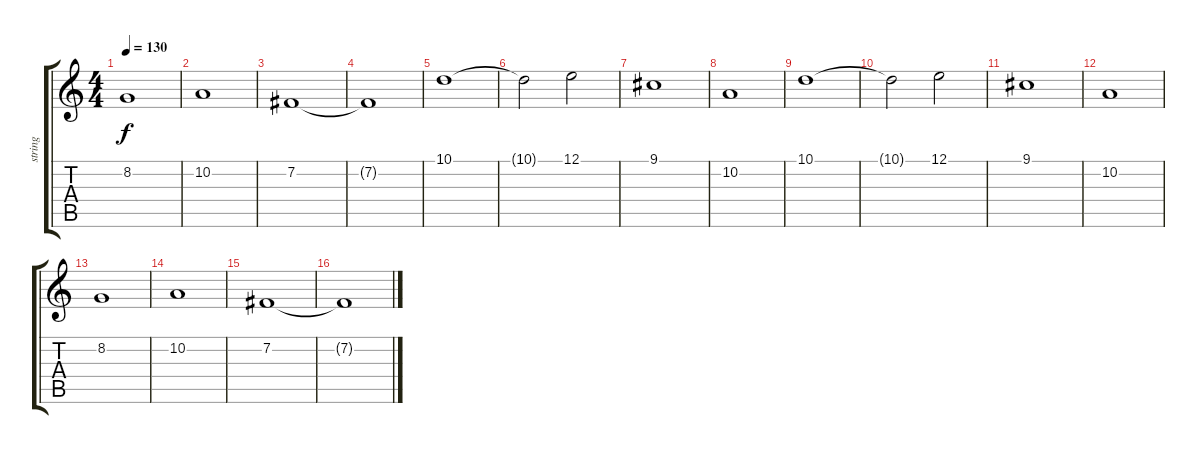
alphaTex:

\track ("string" "string") {instrument stringensemble1}
\staff {score tabs}
\tuning (E4 B3 G3 D3 A2 E2) {hide}
\ts (4 4)
\tempo 130
\clef g2
\ks c
8.2.1{dy f} |
10.2.1 |
7.2.1 |
7.2{t}.1 |
10.1.1 |
10.1{t}.2 12.1.2 |
9.1.1 |
10.2.1 |
10.1.1 |
10.1{t}.2 12.1.2 |
9.1.1 |
10.2.1 |
8.2.1 |
10.2.1 |
7.2.1 |
7.2{t}.1
